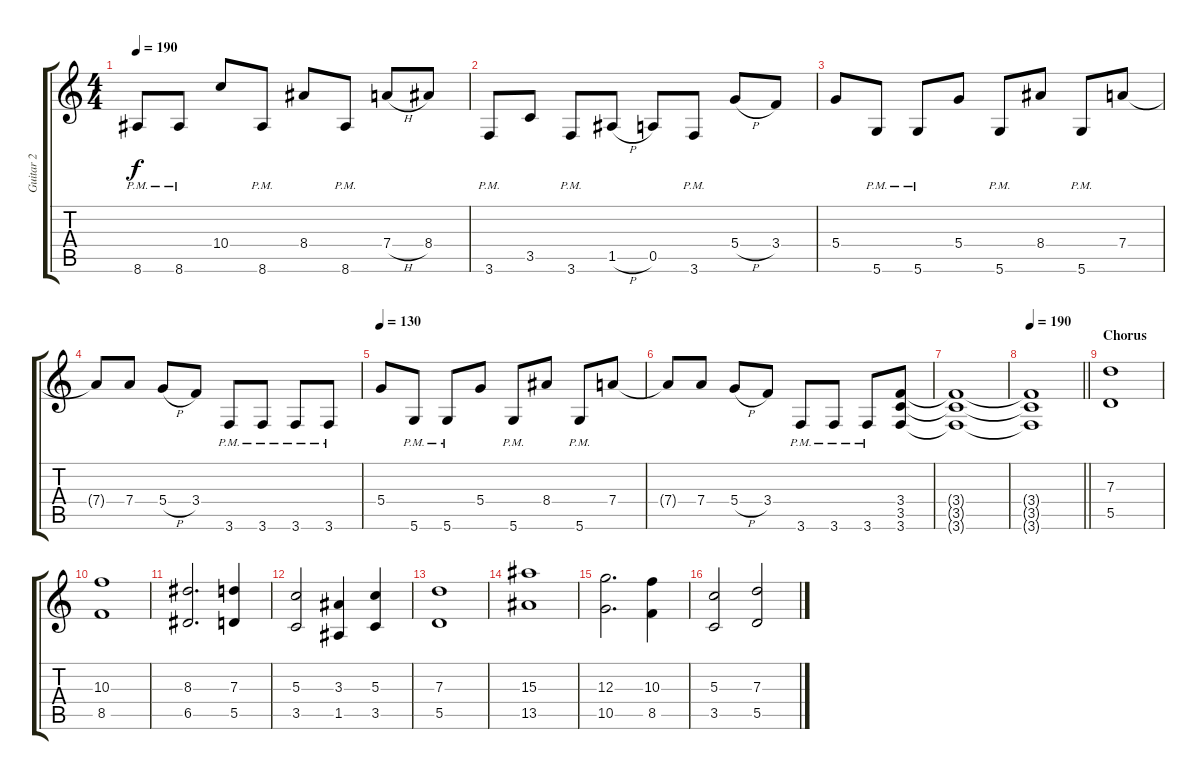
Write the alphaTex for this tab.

\track ("Guitar 2" "Guitar 2") {instrument distortionguitar}
\staff {score tabs}
\tuning (E4 B3 G3 D3 A2 D2) {hide}
\ts (4 4)
\tempo 190
\clef g2
\ks c
8.6{pm}.8{dy f} 8.6{pm}.8 10.4.8 8.6{pm}.8 8.4.8 8.6{pm}.8 7.4{h}.8 8.4.8 |
3.6{pm}.8 3.5.8 3.6{pm}.8 1.5{h}.8 0.5.8 3.6{pm}.8 5.4{h}.8 3.4.8 |
5.4.8 5.6{pm}.8 5.6{pm}.8 5.4.8 5.6{pm}.8 8.4.8 5.6{pm}.8 7.4.8 |
7.4{t}.8 7.4.8 5.4{h}.8 3.4.8 3.6{pm}.8 3.6{pm}.8 3.6{pm}.8 3.6{pm}.8 |
\tempo 130
5.4.8 5.6{pm}.8 5.6{pm}.8 5.4.8 5.6{pm}.8 8.4.8 5.6{pm}.8 7.4.8 |
7.4{t}.8 7.4.8 5.4{h}.8 3.4.8 3.6{pm}.8 3.6{pm}.8 3.6{pm}.8 (3.4 3.5 3.6).8 |
(3.4{t} 3.5{t} 3.6{t}).1 |
\tempo 190
\barLineRight lightlight
(3.4{t} 3.5{t} 3.6{t}).1 |
\section ("" "Chorus")
(7.3 5.5).1 |
(10.3 8.5).1 |
(8.3 6.5).2{d} (7.3 5.5).4 |
(5.3 3.5).2 (3.3 1.5).4 (5.3 3.5).4 |
(7.3 5.5).1 |
(15.3 13.5).1 |
(12.3 10.5).2{d} (10.3 8.5).4 |
(5.3 3.5).2 (7.3 5.5).2
